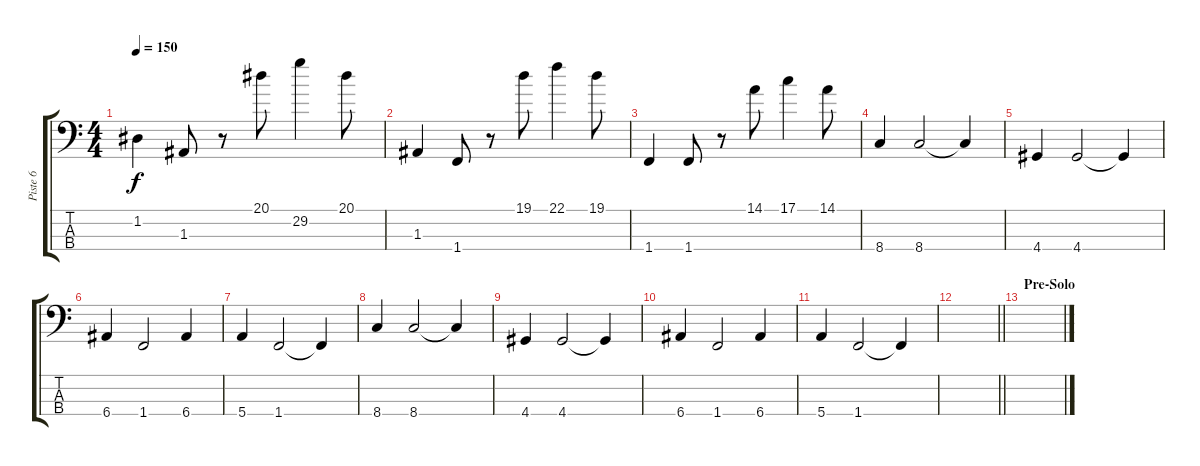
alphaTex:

\track ("Piste 6" "Piste 6") {instrument electricbassfinger}
\staff {score tabs}
\tuning (G2 D2 A1 E1) {hide}
\ts (4 4)
\tempo 150
\clef f4
\ks c
1.2.4{dy f} 1.3.8 r.8 20.1.8 29.2.4 20.1.8 |
1.3.4 1.4.8 r.8 19.1.8 22.1.4 19.1.8 |
1.4.4 1.4.8 r.8 14.1.8 17.1.4 14.1.8 |
8.4.4 8.4.2 8.4{t}.4 |
4.4.4 4.4.2 4.4{t}.4 |
6.4.4 1.4.2 6.4.4 |
5.4.4 1.4.2 1.4{t}.4 |
8.4.4 8.4.2 8.4{t}.4 |
4.4.4 4.4.2 4.4{t}.4 |
6.4.4 1.4.2 6.4.4 |
5.4.4 1.4.2 1.4{t}.4 |
\barLineRight lightlight
|
\section ("" "Pre-Solo")
